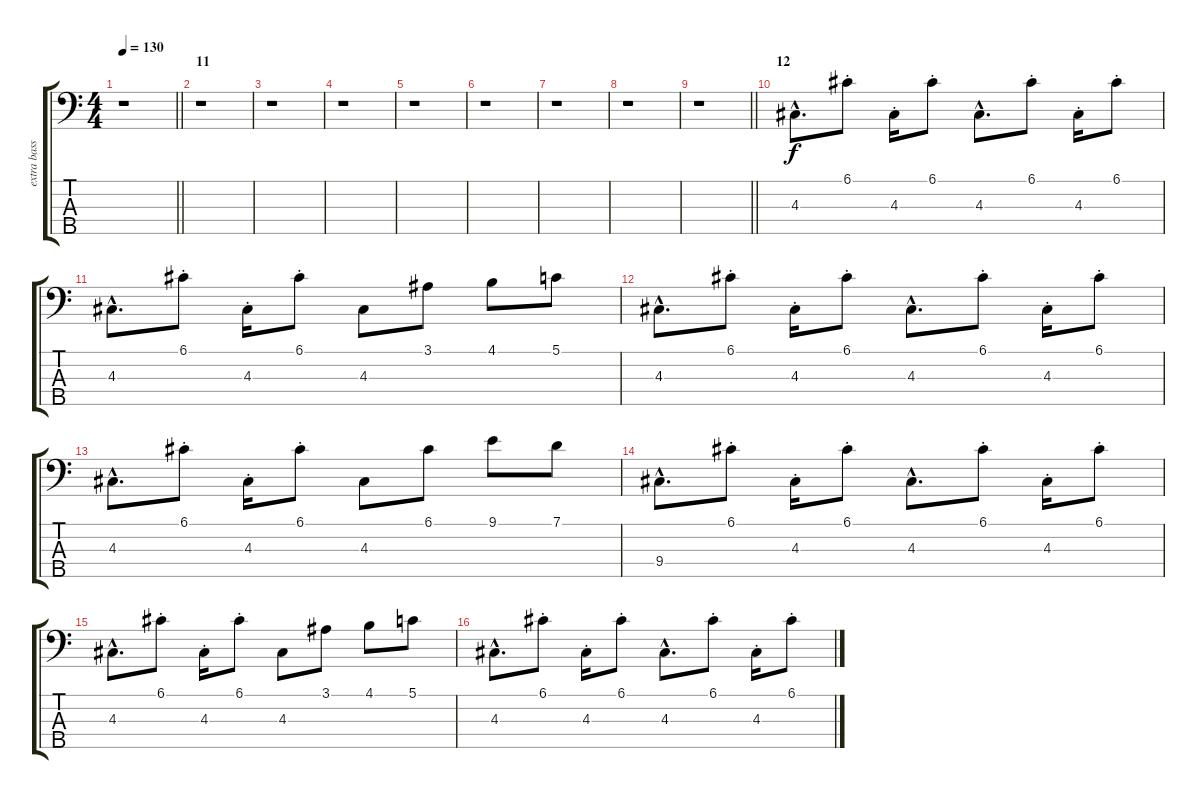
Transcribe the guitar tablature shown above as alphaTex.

\track ("extra bass (for effect)" "extra bass") {instrument synthbass1}
\staff {score tabs}
\tuning (G2 D2 A1 E1 B0) {hide}
\ts (4 4)
\tempo 130
\clef f4
\barLineRight lightlight
\ks c
r.1{dy f} |
\section ("" "11")
r.1 |
r.1 |
r.1 |
r.1 |
r.1 |
r.1 |
r.1 |
\barLineRight lightlight
r.1 |
\section ("" "12")
4.3{hac}.8{d} 6.1{st}.8 4.3{st}.16 6.1{st}.8 4.3{hac}.8{d} 6.1{st}.8 4.3{st}.16 6.1{st}.8 |
4.3{hac}.8{d} 6.1{st}.8 4.3{st}.16 6.1{st}.8 4.3.8 3.1.8 4.1.8 5.1.8 |
4.3{hac}.8{d} 6.1{st}.8 4.3{st}.16 6.1{st}.8 4.3{hac}.8{d} 6.1{st}.8 4.3{st}.16 6.1{st}.8 |
4.3{hac}.8{d} 6.1{st}.8 4.3{st}.16 6.1{st}.8 4.3.8 6.1.8 9.1.8 7.1.8 |
9.4{hac}.8{d} 6.1{st}.8 4.3{st}.16 6.1{st}.8 4.3{hac}.8{d} 6.1{st}.8 4.3{st}.16 6.1{st}.8 |
4.3{hac}.8{d} 6.1{st}.8 4.3{st}.16 6.1{st}.8 4.3.8 3.1.8 4.1.8 5.1.8 |
4.3{hac}.8{d} 6.1{st}.8 4.3{st}.16 6.1{st}.8 4.3{hac}.8{d} 6.1{st}.8 4.3{st}.16 6.1{st}.8
